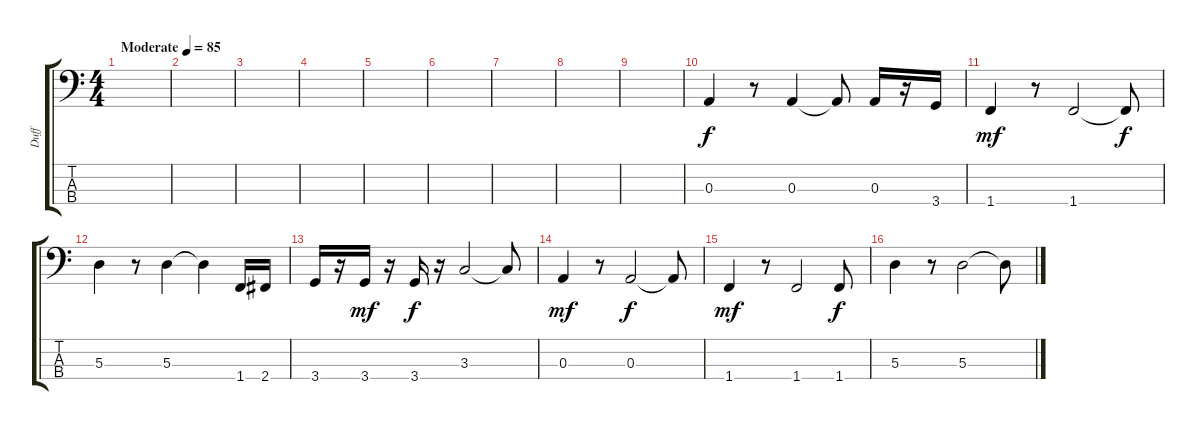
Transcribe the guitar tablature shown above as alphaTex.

\track ("Duff" "Duff") {instrument electricbassfinger}
\staff {score tabs}
\tuning (G2 D2 A1 E1) {hide}
\ts (4 4)
\tempo (85 "Moderate")
\clef f4
\ks c
|
|
|
|
|
|
|
|
|
0.3.4 r.8 0.3.4{dy f} 0.3{t}.8 0.3.16 r.16 3.4.16 |
1.4.4{dy mf} r.8 1.4.2 1.4{t}.8{dy f} |
5.3.4 r.8 5.3.4 5.3{t}.4 1.4.16 2.4.16 |
3.4.16 r.16 3.4.16{dy mf} r.16 3.4.16{dy f} r.16 3.3.2 3.3{t}.8 |
0.3.4{dy mf} r.8 0.3.2{dy f} 0.3{t}.8 |
1.4.4{dy mf} r.8 1.4.2 1.4.8{dy f} |
5.3.4 r.8 5.3.2 5.3{t}.8
